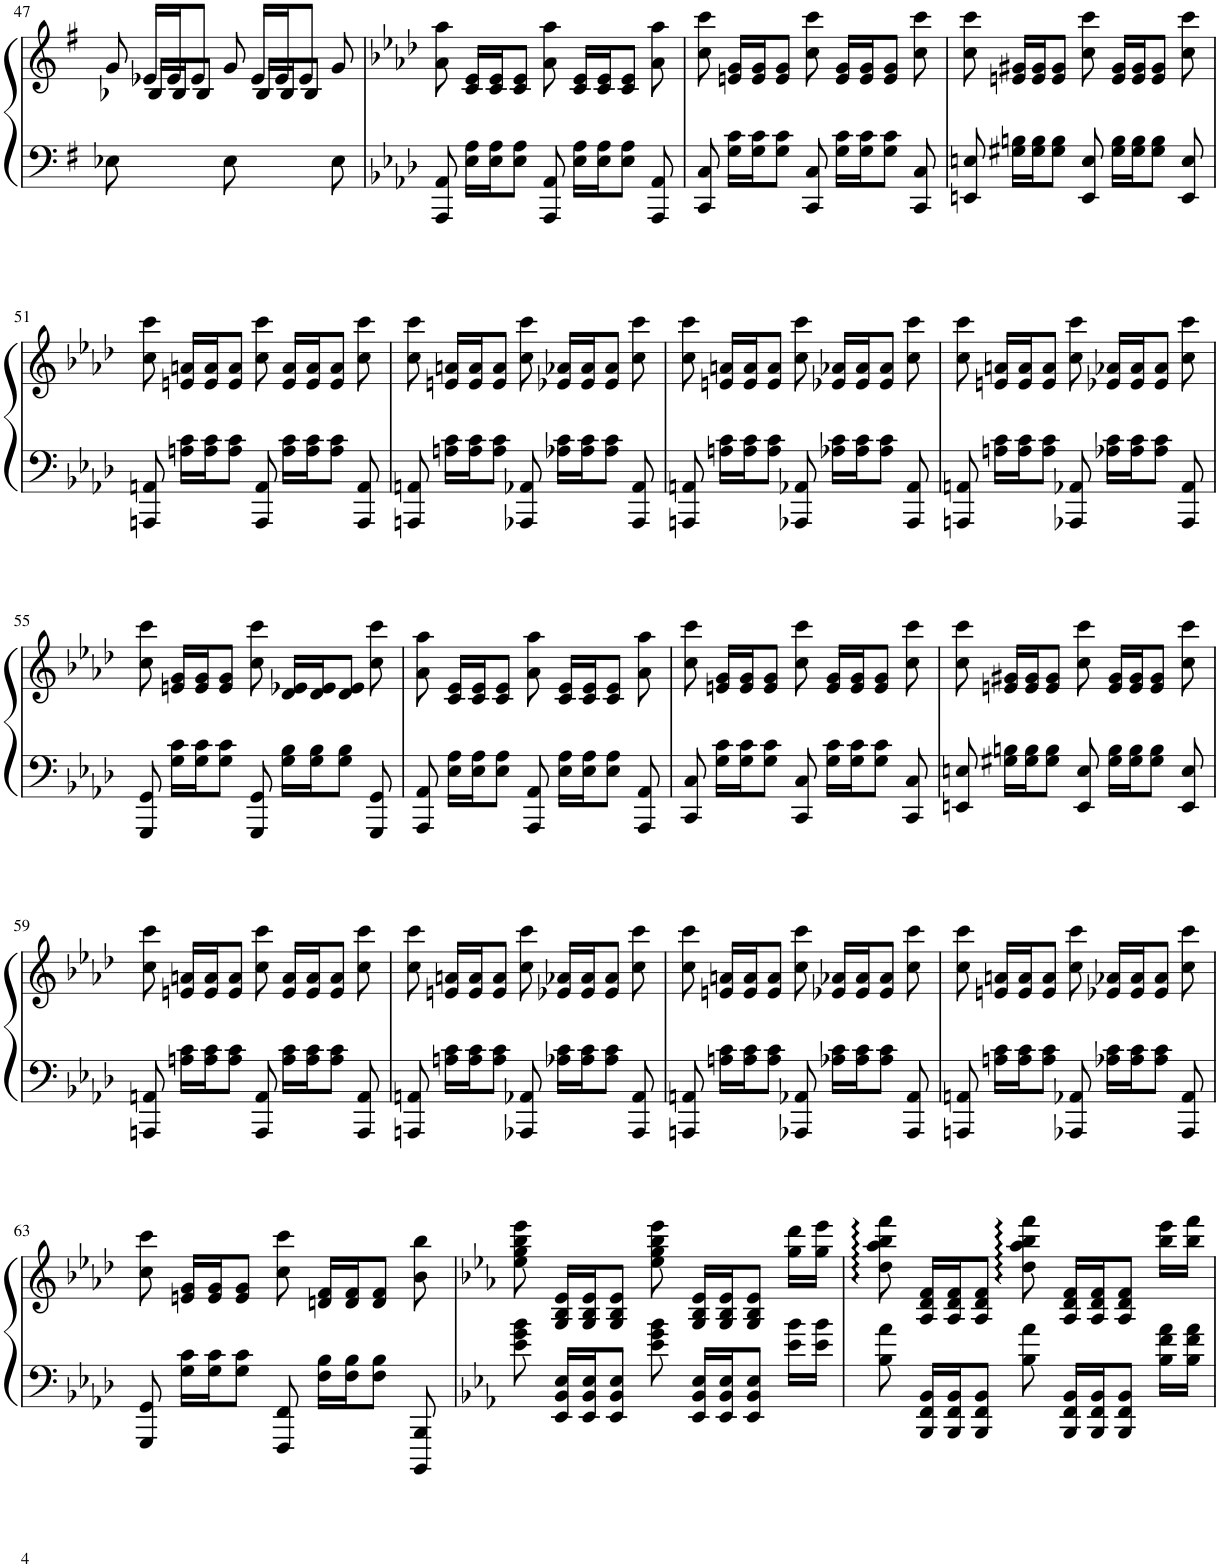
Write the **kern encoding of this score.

**kern	**kern
*part1	*part1
*staff2	*staff1
*I"Piano	*
*I'Pno.	*
!!LO:PB:g=z
*clefF4	*clefG2
*k[f#]	*k[f#]
*M7/8	*M7/8
=47	=47
*	*^
8E-X\	8g/	8ryy
4ryy	16B-X/LL	16e-X/LL
.	16B-/J	16e-/J
.	8B-/J	8e-/J
8E-\	8g/	8ryy
4ryy	16B-/LL	16e-/LL
.	16B-/J	16e-/J
.	8B-/J	8e-/J
8E-\	8g/	8ryy
*	*v	*v
=48	=48
*k[b-e-a-d-]	*k[b-e-a-d-]
8AAA-/ 8AA-/	8a-\ 8aa-\
16E-\ 16A-\LL	16c/ 16e-/LL
16E-\ 16A-\J	16c/ 16e-/J
8E-\ 8A-\J	8c/ 8e-/J
8AAA-/ 8AA-/	8a-\ 8aa-\
16E-\ 16A-\LL	16c/ 16e-/LL
16E-\ 16A-\J	16c/ 16e-/J
8E-\ 8A-\J	8c/ 8e-/J
8AAA-/ 8AA-/	8a-\ 8aa-\
=49	=49
8CC/ 8C/	8cc\ 8ccc\
16G\ 16c\LL	16en/ 16g/LL
16G\ 16c\J	16e/ 16g/J
8G\ 8c\J	8e/ 8g/J
8CC/ 8C/	8cc\ 8ccc\
16G\ 16c\LL	16e/ 16g/LL
16G\ 16c\J	16e/ 16g/J
8G\ 8c\J	8e/ 8g/J
8CC/ 8C/	8cc\ 8ccc\
=50	=50
8EEn/ 8En/	8cc\ 8ccc\
16G#X\ 16Bn\LL	16en/ 16g#X/LL
16G#\ 16B\J	16e/ 16g#/J
8G#\ 8B\J	8e/ 8g#/J
8EE/ 8E/	8cc\ 8ccc\
16G#\ 16B\LL	16e/ 16g#/LL
16G#\ 16B\J	16e/ 16g#/J
8G#\ 8B\J	8e/ 8g#/J
8EE/ 8E/	8cc\ 8ccc\
!!LO:LB:g=z
=51	=51
8AAAn/ 8AAn/	8cc\ 8ccc\
16An\ 16c\LL	16en/ 16an/LL
16A\ 16c\J	16e/ 16a/J
8A\ 8c\J	8e/ 8a/J
8AAA/ 8AA/	8cc\ 8ccc\
16A\ 16c\LL	16e/ 16a/LL
16A\ 16c\J	16e/ 16a/J
8A\ 8c\J	8e/ 8a/J
8AAA/ 8AA/	8cc\ 8ccc\
=52	=52
8AAAn/ 8AAn/	8cc\ 8ccc\
16An\ 16c\LL	16en/ 16an/LL
16A\ 16c\J	16e/ 16a/J
8A\ 8c\J	8e/ 8a/J
8AAA-X/ 8AA-X/	8cc\ 8ccc\
16A-X\ 16c\LL	16e-X/ 16a-X/LL
16A-\ 16c\J	16e-/ 16a-/J
8A-\ 8c\J	8e-/ 8a-/J
8AAA-/ 8AA-/	8cc\ 8ccc\
=53	=53
8AAAn/ 8AAn/	8cc\ 8ccc\
16An\ 16c\LL	16en/ 16an/LL
16A\ 16c\J	16e/ 16a/J
8A\ 8c\J	8e/ 8a/J
8AAA-X/ 8AA-X/	8cc\ 8ccc\
16A-X\ 16c\LL	16e-X/ 16a-X/LL
16A-\ 16c\J	16e-/ 16a-/J
8A-\ 8c\J	8e-/ 8a-/J
8AAA-/ 8AA-/	8cc\ 8ccc\
=54	=54
8AAAn/ 8AAn/	8cc\ 8ccc\
16An\ 16c\LL	16en/ 16an/LL
16A\ 16c\J	16e/ 16a/J
8A\ 8c\J	8e/ 8a/J
8AAA-X/ 8AA-X/	8cc\ 8ccc\
16A-X\ 16c\LL	16e-X/ 16a-X/LL
16A-\ 16c\J	16e-/ 16a-/J
8A-\ 8c\J	8e-/ 8a-/J
8AAA-/ 8AA-/	8cc\ 8ccc\
!!LO:LB:g=z
=55	=55
8GGG/ 8GG/	8cc\ 8ccc\
16G\ 16c\LL	16en/ 16g/LL
16G\ 16c\J	16e/ 16g/J
8G\ 8c\J	8e/ 8g/J
8GGG/ 8GG/	8cc\ 8ccc\
16G\ 16B-\LL	16d-/ 16e-X/LL
16G\ 16B-\J	16d-/ 16e-/J
8G\ 8B-\J	8d-/ 8e-/J
8GGG/ 8GG/	8cc\ 8ccc\
=56	=56
8AAA-/ 8AA-/	8a-\ 8aa-\
16E-\ 16A-\LL	16c/ 16e-/LL
16E-\ 16A-\J	16c/ 16e-/J
8E-\ 8A-\J	8c/ 8e-/J
8AAA-/ 8AA-/	8a-\ 8aa-\
16E-\ 16A-\LL	16c/ 16e-/LL
16E-\ 16A-\J	16c/ 16e-/J
8E-\ 8A-\J	8c/ 8e-/J
8AAA-/ 8AA-/	8a-\ 8aa-\
=57	=57
8CC/ 8C/	8cc\ 8ccc\
16G\ 16c\LL	16en/ 16g/LL
16G\ 16c\J	16e/ 16g/J
8G\ 8c\J	8e/ 8g/J
8CC/ 8C/	8cc\ 8ccc\
16G\ 16c\LL	16e/ 16g/LL
16G\ 16c\J	16e/ 16g/J
8G\ 8c\J	8e/ 8g/J
8CC/ 8C/	8cc\ 8ccc\
=58	=58
8EEn/ 8En/	8cc\ 8ccc\
16G#X\ 16Bn\LL	16en/ 16g#X/LL
16G#\ 16B\J	16e/ 16g#/J
8G#\ 8B\J	8e/ 8g#/J
8EE/ 8E/	8cc\ 8ccc\
16G#\ 16B\LL	16e/ 16g#/LL
16G#\ 16B\J	16e/ 16g#/J
8G#\ 8B\J	8e/ 8g#/J
8EE/ 8E/	8cc\ 8ccc\
!!LO:LB:g=z
=59	=59
8AAAn/ 8AAn/	8cc\ 8ccc\
16An\ 16c\LL	16en/ 16an/LL
16A\ 16c\J	16e/ 16a/J
8A\ 8c\J	8e/ 8a/J
8AAA/ 8AA/	8cc\ 8ccc\
16A\ 16c\LL	16e/ 16a/LL
16A\ 16c\J	16e/ 16a/J
8A\ 8c\J	8e/ 8a/J
8AAA/ 8AA/	8cc\ 8ccc\
=60	=60
8AAAn/ 8AAn/	8cc\ 8ccc\
16An\ 16c\LL	16en/ 16an/LL
16A\ 16c\J	16e/ 16a/J
8A\ 8c\J	8e/ 8a/J
8AAA-X/ 8AA-X/	8cc\ 8ccc\
16A-X\ 16c\LL	16e-X/ 16a-X/LL
16A-\ 16c\J	16e-/ 16a-/J
8A-\ 8c\J	8e-/ 8a-/J
8AAA-/ 8AA-/	8cc\ 8ccc\
=61	=61
8AAAn/ 8AAn/	8cc\ 8ccc\
16An\ 16c\LL	16en/ 16an/LL
16A\ 16c\J	16e/ 16a/J
8A\ 8c\J	8e/ 8a/J
8AAA-X/ 8AA-X/	8cc\ 8ccc\
16A-X\ 16c\LL	16e-X/ 16a-X/LL
16A-\ 16c\J	16e-/ 16a-/J
8A-\ 8c\J	8e-/ 8a-/J
8AAA-/ 8AA-/	8cc\ 8ccc\
=62	=62
8AAAn/ 8AAn/	8cc\ 8ccc\
16An\ 16c\LL	16en/ 16an/LL
16A\ 16c\J	16e/ 16a/J
8A\ 8c\J	8e/ 8a/J
8AAA-X/ 8AA-X/	8cc\ 8ccc\
16A-X\ 16c\LL	16e-X/ 16a-X/LL
16A-\ 16c\J	16e-/ 16a-/J
8A-\ 8c\J	8e-/ 8a-/J
8AAA-/ 8AA-/	8cc\ 8ccc\
!!LO:LB:g=z
=63	=63
8GGG/ 8GG/	8cc\ 8ccc\
16G\ 16c\LL	16en/ 16g/LL
16G\ 16c\J	16e/ 16g/J
8G\ 8c\J	8e/ 8g/J
8FFF/ 8FF/	8cc\ 8ccc\
16F\ 16B-\LL	16dn/ 16f/LL
16F\ 16B-\J	16d/ 16f/J
8F\ 8B-\J	8d/ 8f/J
8BBBB-/ 8BBB-/	8b-\ 8bb-\
=64	=64
*k[b-e-a-]	*k[b-e-a-]
8e-\ 8g\ 8b-\	8ee-\ 8gg\ 8bb-\ 8eee-\
16EE-/ 16BB-/ 16E-/LL	16G/ 16B-/ 16e-/LL
16EE-/ 16BB-/ 16E-/J	16G/ 16B-/ 16e-/J
8EE-/ 8BB-/ 8E-/J	8G/ 8B-/ 8e-/J
8e-\ 8g\ 8b-\	8ee-\ 8gg\ 8bb-\ 8eee-\
16EE-/ 16BB-/ 16E-/LL	16G/ 16B-/ 16e-/LL
16EE-/ 16BB-/ 16E-/J	16G/ 16B-/ 16e-/J
8EE-/ 8BB-/ 8E-/J	8G/ 8B-/ 8e-/J
16e-\ 16b-\LL	16gg\ 16ddd\LL
16e-\ 16b-\JJ	16gg\ 16eee-\JJ
=65	=65
8B-\ 8a-\	8dd\ 8aa-\ 8bb-\ 8fff\
16BBB-/ 16FF/ 16BB-/LL	16A-/ 16d/ 16f/LL
16BBB-/ 16FF/ 16BB-/J	16A-/ 16d/ 16f/J
8BBB-/ 8FF/ 8BB-/J	8A-/ 8d/ 8f/J
8B-\ 8a-\	8dd\ 8aa-\ 8bb-\ 8fff\
16BBB-/ 16FF/ 16BB-/LL	16A-/ 16d/ 16f/LL
16BBB-/ 16FF/ 16BB-/J	16A-/ 16d/ 16f/J
8BBB-/ 8FF/ 8BB-/J	8A-/ 8d/ 8f/J
16B-\ 16f\ 16a-\LL	16bb-\ 16eee-\LL
16B-\ 16f\ 16a-\JJ	16bb-\ 16fff\JJ
=	=
*-	*-
